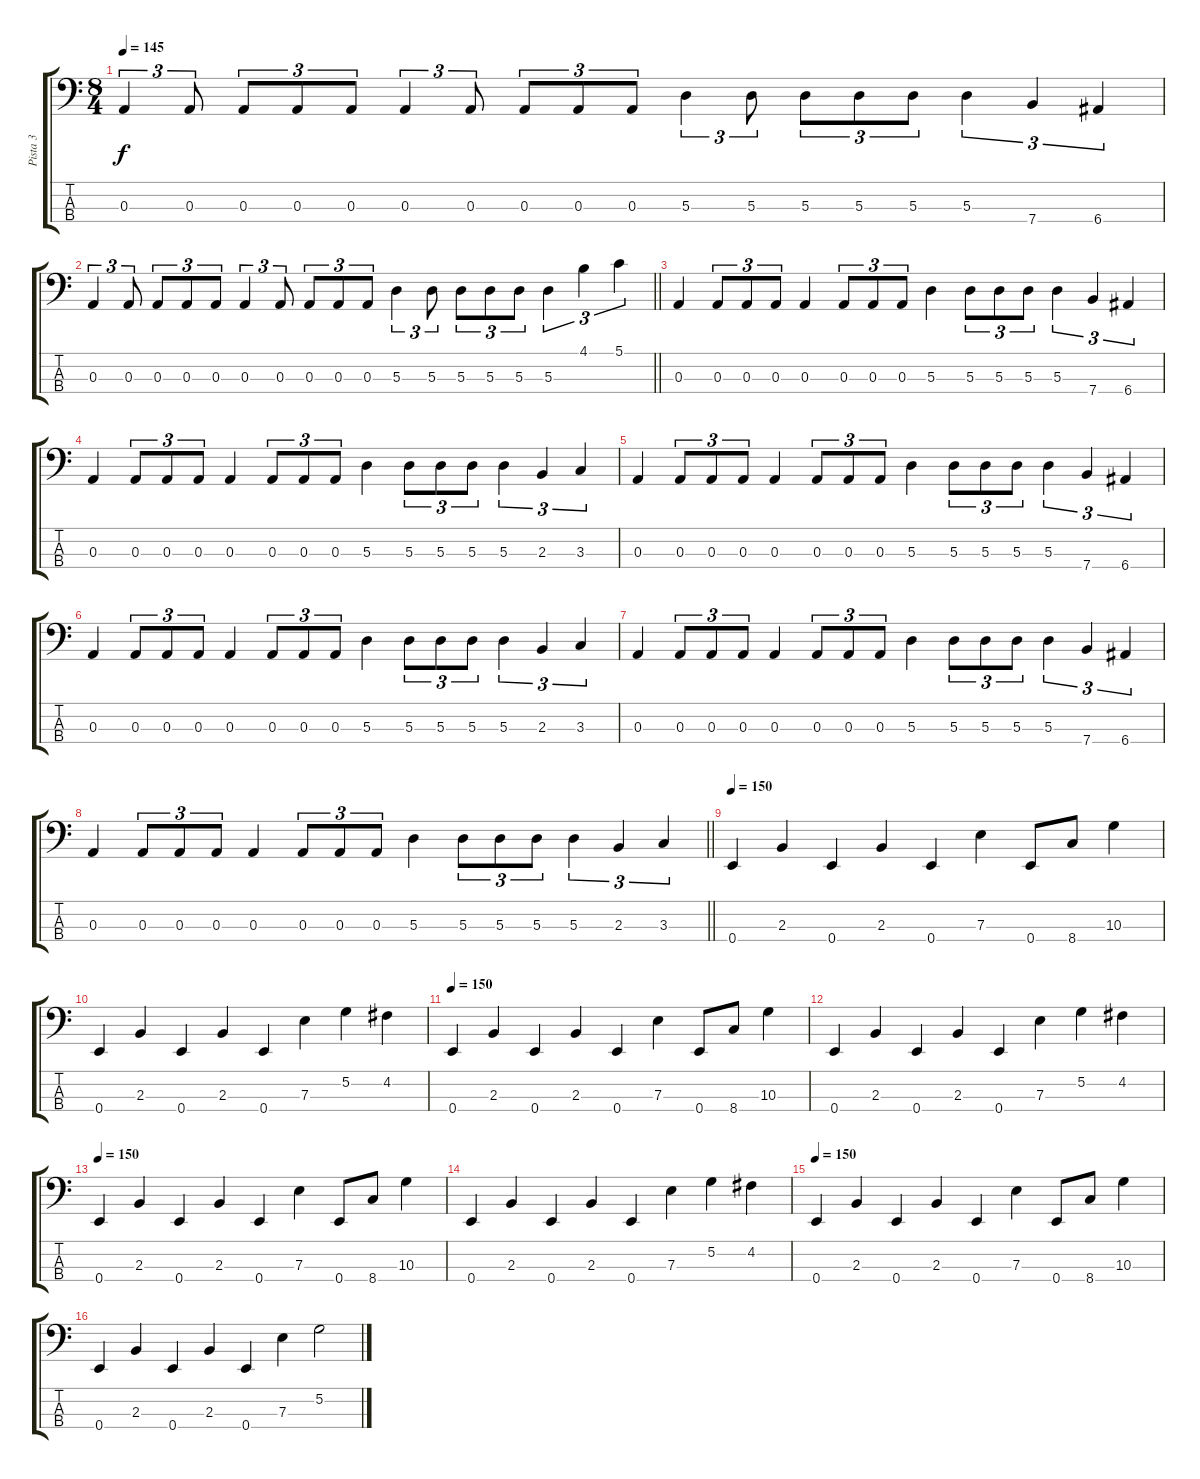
\track ("Pista 3" "Pista 3") {instrument electricbassfinger}
\staff {score tabs}
\tuning (G2 D2 A1 E1) {hide}
\ts (8 4)
\tempo 145
\clef f4
\ks c
0.3.4{tu (3 2) dy f} 0.3.8{tu (3 2)} 0.3.8{tu (3 2)} 0.3.8{tu (3 2)} 0.3.8{tu (3 2)} 0.3.4{tu (3 2)} 0.3.8{tu (3 2)} 0.3.8{tu (3 2)} 0.3.8{tu (3 2)} 0.3.8{tu (3 2)} 5.3.4{tu (3 2)} 5.3.8{tu (3 2)} 5.3.8{tu (3 2)} 5.3.8{tu (3 2)} 5.3.8{tu (3 2)} 5.3.4{tu (3 2)} 7.4.4{tu (3 2)} 6.4.4{tu (3 2)} |
\barLineRight lightlight
0.3.4{tu (3 2)} 0.3.8{tu (3 2)} 0.3.8{tu (3 2)} 0.3.8{tu (3 2)} 0.3.8{tu (3 2)} 0.3.4{tu (3 2)} 0.3.8{tu (3 2)} 0.3.8{tu (3 2)} 0.3.8{tu (3 2)} 0.3.8{tu (3 2)} 5.3.4{tu (3 2)} 5.3.8{tu (3 2)} 5.3.8{tu (3 2)} 5.3.8{tu (3 2)} 5.3.8{tu (3 2)} 5.3.4{tu (3 2)} 4.1.4{tu (3 2)} 5.1.4{tu (3 2)} |
0.3.4 0.3.8{tu (3 2)} 0.3.8{tu (3 2)} 0.3.8{tu (3 2)} 0.3.4 0.3.8{tu (3 2)} 0.3.8{tu (3 2)} 0.3.8{tu (3 2)} 5.3.4 5.3.8{tu (3 2)} 5.3.8{tu (3 2)} 5.3.8{tu (3 2)} 5.3.4{tu (3 2)} 7.4.4{tu (3 2)} 6.4.4{tu (3 2)} |
0.3.4 0.3.8{tu (3 2)} 0.3.8{tu (3 2)} 0.3.8{tu (3 2)} 0.3.4 0.3.8{tu (3 2)} 0.3.8{tu (3 2)} 0.3.8{tu (3 2)} 5.3.4 5.3.8{tu (3 2)} 5.3.8{tu (3 2)} 5.3.8{tu (3 2)} 5.3.4{tu (3 2)} 2.3.4{tu (3 2)} 3.3.4{tu (3 2)} |
0.3.4 0.3.8{tu (3 2)} 0.3.8{tu (3 2)} 0.3.8{tu (3 2)} 0.3.4 0.3.8{tu (3 2)} 0.3.8{tu (3 2)} 0.3.8{tu (3 2)} 5.3.4 5.3.8{tu (3 2)} 5.3.8{tu (3 2)} 5.3.8{tu (3 2)} 5.3.4{tu (3 2)} 7.4.4{tu (3 2)} 6.4.4{tu (3 2)} |
0.3.4 0.3.8{tu (3 2)} 0.3.8{tu (3 2)} 0.3.8{tu (3 2)} 0.3.4 0.3.8{tu (3 2)} 0.3.8{tu (3 2)} 0.3.8{tu (3 2)} 5.3.4 5.3.8{tu (3 2)} 5.3.8{tu (3 2)} 5.3.8{tu (3 2)} 5.3.4{tu (3 2)} 2.3.4{tu (3 2)} 3.3.4{tu (3 2)} |
0.3.4 0.3.8{tu (3 2)} 0.3.8{tu (3 2)} 0.3.8{tu (3 2)} 0.3.4 0.3.8{tu (3 2)} 0.3.8{tu (3 2)} 0.3.8{tu (3 2)} 5.3.4 5.3.8{tu (3 2)} 5.3.8{tu (3 2)} 5.3.8{tu (3 2)} 5.3.4{tu (3 2)} 7.4.4{tu (3 2)} 6.4.4{tu (3 2)} |
\barLineRight lightlight
0.3.4 0.3.8{tu (3 2)} 0.3.8{tu (3 2)} 0.3.8{tu (3 2)} 0.3.4 0.3.8{tu (3 2)} 0.3.8{tu (3 2)} 0.3.8{tu (3 2)} 5.3.4 5.3.8{tu (3 2)} 5.3.8{tu (3 2)} 5.3.8{tu (3 2)} 5.3.4{tu (3 2)} 2.3.4{tu (3 2)} 3.3.4{tu (3 2)} |
\tempo 150
0.4.4 2.3.4 0.4.4 2.3.4 0.4.4 7.3.4 0.4.8 8.4.8 10.3.4 |
0.4.4 2.3.4 0.4.4 2.3.4 0.4.4 7.3.4 5.2.4 4.2.4 |
\tempo 150
0.4.4 2.3.4 0.4.4 2.3.4 0.4.4 7.3.4 0.4.8 8.4.8 10.3.4 |
0.4.4 2.3.4 0.4.4 2.3.4 0.4.4 7.3.4 5.2.4 4.2.4 |
\tempo 150
0.4.4 2.3.4 0.4.4 2.3.4 0.4.4 7.3.4 0.4.8 8.4.8 10.3.4 |
0.4.4 2.3.4 0.4.4 2.3.4 0.4.4 7.3.4 5.2.4 4.2.4 |
\tempo 150
0.4.4 2.3.4 0.4.4 2.3.4 0.4.4 7.3.4 0.4.8 8.4.8 10.3.4 |
0.4.4 2.3.4 0.4.4 2.3.4 0.4.4 7.3.4 5.2.2
